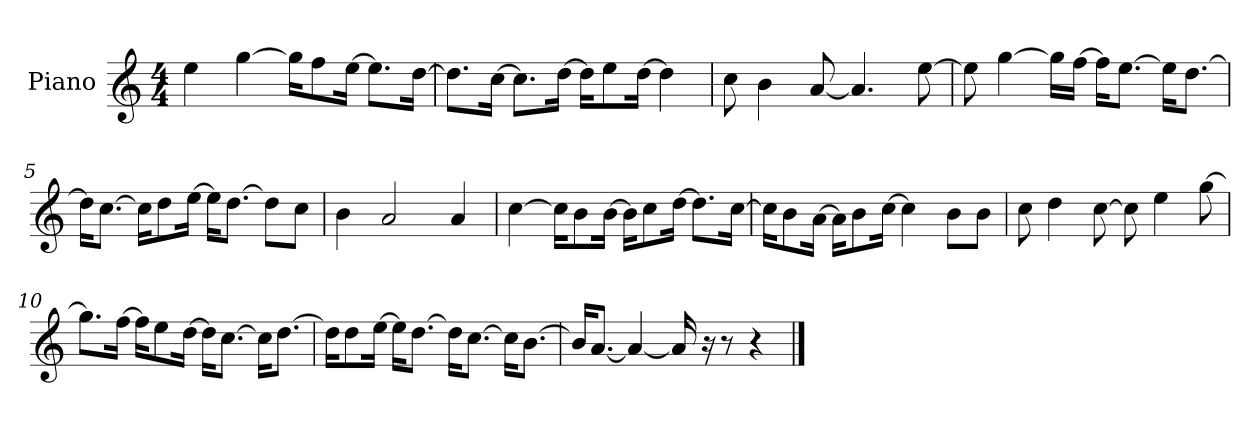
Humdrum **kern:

**kern
*part1
*staff1
*I"Piano
*I'P-no
*clefG2
*k[]
*M4/4
*MM90
=1
4ee\
[4gg\
16gg\KL]
8ff\
[16ee\Jk
8.ee\L]
[16dd\Jk
=2
8.dd\L]
[16cc\Jk
8.cc\L]
[16dd\Jk
16dd\KL]
8ee\
[16dd\Jk
4dd\]
=3
8cc\
4b\
[8a/
4.a/]
[8ee\
=4
8ee\]
[4gg\
16gg\LL]
[16ff\JJ
16ff\KL]
[8.ee\J
16ee\KL]
[8.dd\J
!!LO:LB:g=z
=5
16dd\KL]
[8.cc\J
16cc\KL]
8dd\
[16ee\Jk
16ee\KL]
[8.dd\J
8dd\L]
8cc\J
=6
4b\
2a/
4a/
=7
[4cc\
16cc\KL]
8b\
[16b\Jk
16b\KL]
8cc\
[16dd\Jk
8.dd\L]
[16cc\Jk
=8
16cc\KL]
8b\
[16a\Jk
16a\KL]
8b\
[16cc\Jk
4cc\]
8b\L
8b\J
=9
8cc\
4dd\
[8cc\
8cc\]
4ee\
[8gg\
!!LO:LB:g=z
=10
8.gg\L]
[16ff\Jk
16ff\KL]
8ee\
[16dd\Jk
16dd\KL]
[8.cc\J
16cc\KL]
[8.dd\J
=11
16dd\KL]
8dd\
[16ee\Jk
16ee\KL]
[8.dd\J
16dd\KL]
[8.cc\J
16cc\KL]
[8.b\J
=12
16b/KL]
[8.a/J
4a/_
16a/]
16r
8r
4r
==
*-
